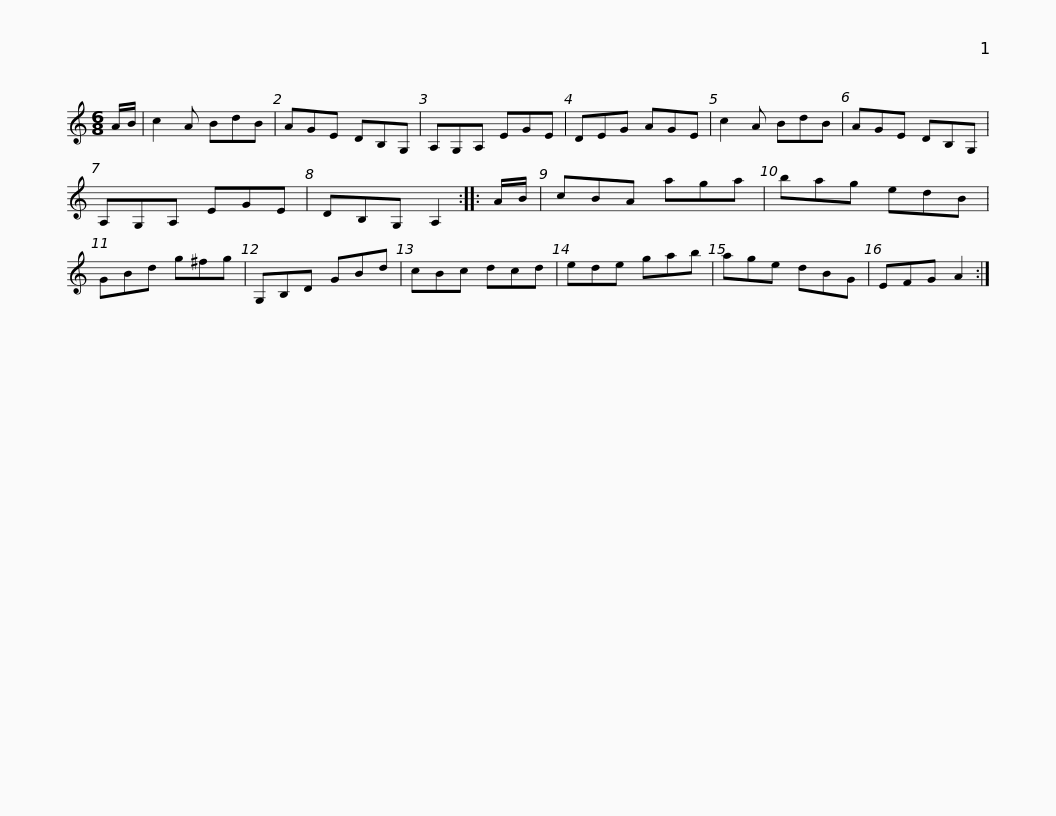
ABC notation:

X:1
L:1/8
M:6/8
I:linebreak $
K:C
V:1 treble
V:1
 A/B/ | c2 A BdB | AGE DB,G, | A,G,A, EGE | DEG AGE | %5
 c2 A BdB | AGE DB,G, | A,G,A, EGE |$ DB,G, A,2 :: A/B/ | %10
 cBA aga | bag edB | GBd g^fg | G,B,D GBd | cBc dcd |$ %15
 ede gab | age dBG | EFG A2 :| %18
